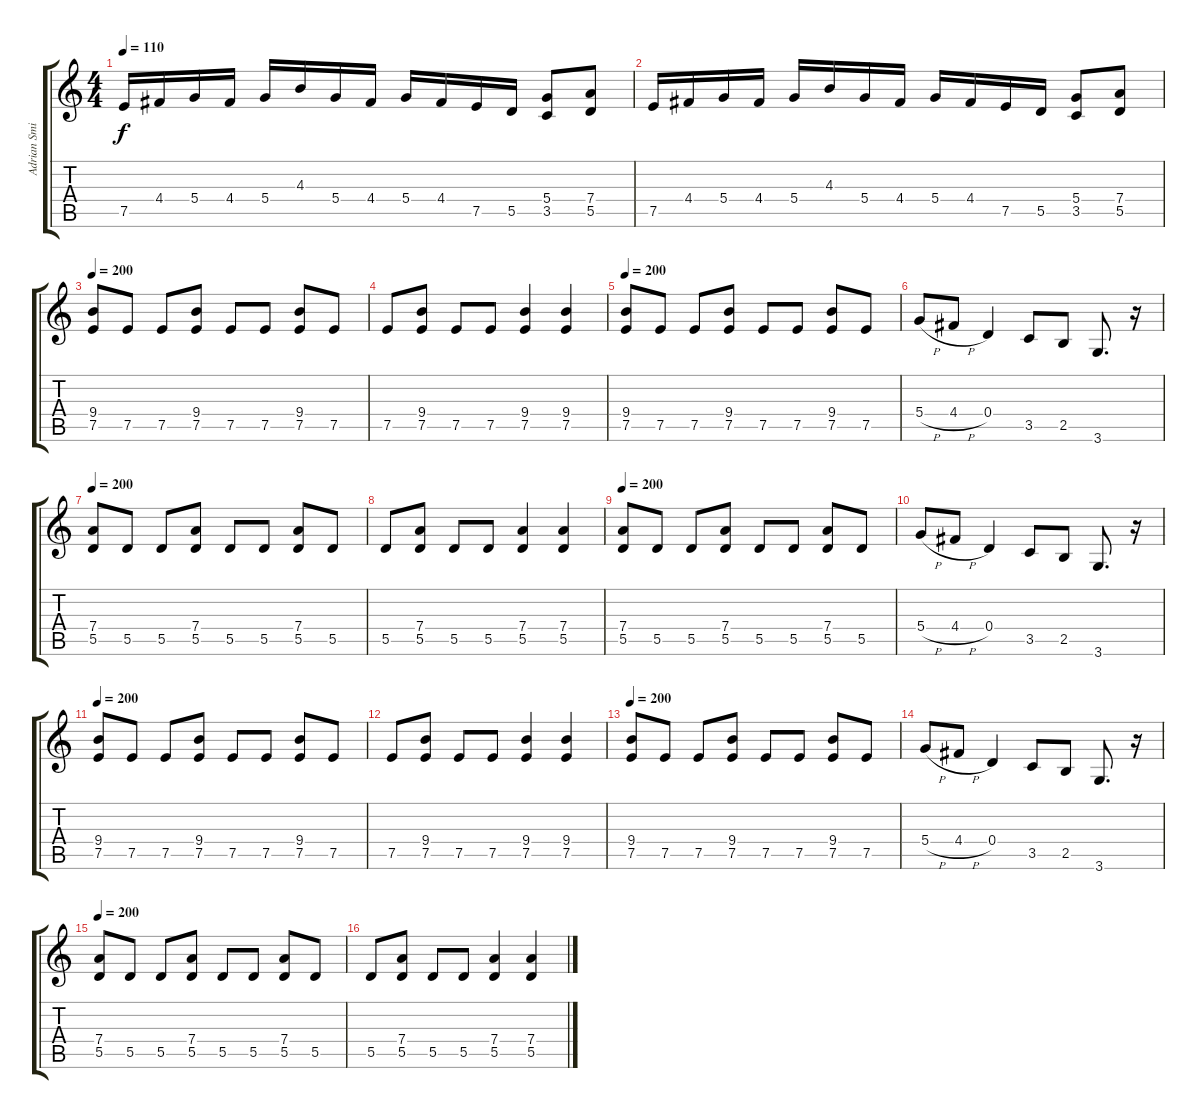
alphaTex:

\track ("Adrian Smith" "Adrian Smi") {instrument distortionguitar}
\staff {score tabs}
\tuning (E4 B3 G3 D3 A2 E2) {hide}
\ts (4 4)
\tempo 110
\clef g2
\ks c
7.5.16{dy f} 4.4.16 5.4.16 4.4.16 5.4.16 4.3.16 5.4.16 4.4.16 5.4.16 4.4.16 7.5.16 5.5.16 (5.4 3.5).8 (7.4 5.5).8 |
7.5.16 4.4.16 5.4.16 4.4.16 5.4.16 4.3.16 5.4.16 4.4.16 5.4.16 4.4.16 7.5.16 5.5.16 (5.4 3.5).8 (7.4 5.5).8 |
\tempo 200
(9.4 7.5).8 7.5.8 7.5.8 (9.4 7.5).8 7.5.8 7.5.8 (9.4 7.5).8 7.5.8 |
7.5.8 (9.4 7.5).8 7.5.8 7.5.8 (9.4 7.5).4 (9.4 7.5).4 |
\tempo 200
(9.4 7.5).8 7.5.8 7.5.8 (9.4 7.5).8 7.5.8 7.5.8 (9.4 7.5).8 7.5.8 |
5.4{h}.8 4.4{h}.8 0.4.4 3.5.8 2.5.8 3.6.8{d} r.16 |
\tempo 200
(7.4 5.5).8 5.5.8 5.5.8 (7.4 5.5).8 5.5.8 5.5.8 (7.4 5.5).8 5.5.8 |
5.5.8 (7.4 5.5).8 5.5.8 5.5.8 (7.4 5.5).4 (7.4 5.5).4 |
\tempo 200
(7.4 5.5).8 5.5.8 5.5.8 (7.4 5.5).8 5.5.8 5.5.8 (7.4 5.5).8 5.5.8 |
5.4{h}.8 4.4{h}.8 0.4.4 3.5.8 2.5.8 3.6.8{d} r.16 |
\tempo 200
(9.4 7.5).8 7.5.8 7.5.8 (9.4 7.5).8 7.5.8 7.5.8 (9.4 7.5).8 7.5.8 |
7.5.8 (9.4 7.5).8 7.5.8 7.5.8 (9.4 7.5).4 (9.4 7.5).4 |
\tempo 200
(9.4 7.5).8 7.5.8 7.5.8 (9.4 7.5).8 7.5.8 7.5.8 (9.4 7.5).8 7.5.8 |
5.4{h}.8 4.4{h}.8 0.4.4 3.5.8 2.5.8 3.6.8{d} r.16 |
\tempo 200
(7.4 5.5).8 5.5.8 5.5.8 (7.4 5.5).8 5.5.8 5.5.8 (7.4 5.5).8 5.5.8 |
5.5.8 (7.4 5.5).8 5.5.8 5.5.8 (7.4 5.5).4 (7.4 5.5).4
